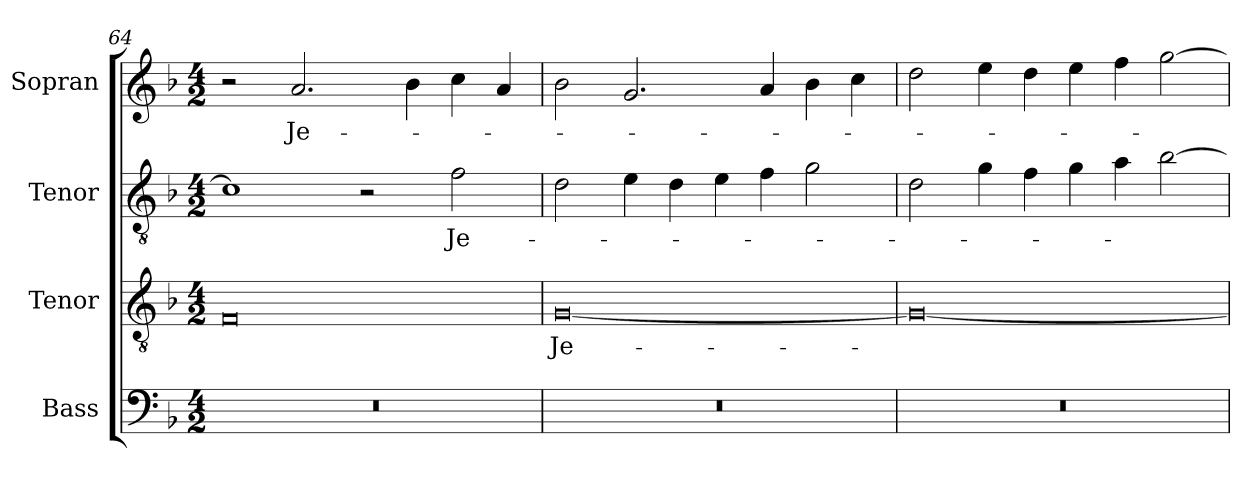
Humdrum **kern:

**kern	**kern	**text	**kern	**text	**kern	**text
*part4	*part3	*part3	*part2	*part2	*part1	*part1
*staff4	*staff3	*staff3	*staff2	*staff2	*staff1	*staff1
*I"Bass	*I"Tenor	*	*I"Tenor	*	*I"Sopran	*
*	*I'Tenor	*	*	*	*	*
*clefF4	*clefGv2	*	*clefGv2	*	*clefG2	*
*	*ITrd7c12	*	*ITrd7c12	*	*	*
*k[b-]	*k[b-]	*	*k[b-]	*	*k[b-]	*
*F:	*F:	*	*F:	*	*F:	*
*M4/2	*M4/2	*	*M4/2	*	*M4/2	*
=64	=64	=64	=64	=64	=64	=64
!LO:N:vis=1	!	!	!	!	!	!
0r	0FFi	.	1Ci]	.	2r	.
!	!	!	!	!	!	!LO:LY:b:color=#000000
.	.	.	.	.	2.ai/	Je-
.	.	.	2r	.	.	.
.	.	.	.	.	4b-i\	.
!	!	!	!	!LO:LY:b:color=#000000	!	!
.	.	.	2Fi\	Je-	4cci\	.
.	.	.	.	.	4ai/	.
!!LO:LB:g=z
=65	=65	=65	=65	=65	=65	=65
!LO:N:vis=1	!	!	!	!	!	!
!	!	!LO:LY:b:color=#000000	!	!	!	!
0r	[<0GGi	Je-	2Di\	.	2b-i\	.
.	.	.	4Ei\	.	2.gi/	.
.	.	.	4Di\	.	.	.
.	.	.	4Ei\	.	.	.
.	.	.	4Fi\	.	4ai/	.
.	.	.	2Gi\	.	4b-i\	.
.	.	.	.	.	4cci\	.
=66	=66	=66	=66	=66	=66	=66
!LO:N:vis=1	!	!	!	!	!	!
0r	0GGi_<	.	2Di\	.	2ddi\	.
.	.	.	4Gi\	.	4eei\	.
.	.	.	4Fi\	.	4ddi\	.
.	.	.	4Gi\	.	4eei\	.
.	.	.	4Ai\	.	4ffi\	.
.	.	.	[>2B-i\	.	[>2ggi\	.
=	=	=	=	=	=	=
*-	*-	*-	*-	*-	*-	*-
